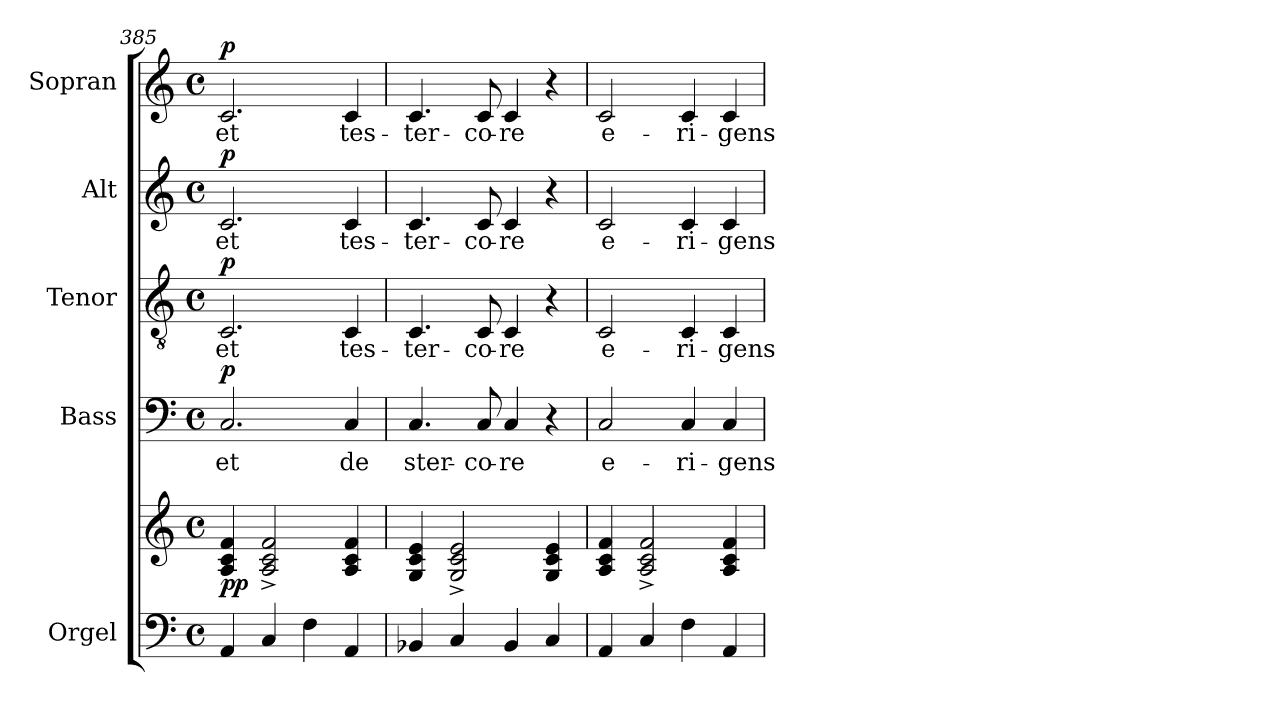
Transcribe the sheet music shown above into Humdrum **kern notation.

**kern	**kern	**dynam	**kern	**text	**dynam	**kern	**text	**dynam	**kern	**text	**dynam	**kern	**text	**dynam
*part5	*part5	*part5	*part4	*part4	*part4	*part3	*part3	*part3	*part2	*part2	*part2	*part1	*part1	*part1
*staff6	*staff5	*staff5/6	*staff4	*staff4	*staff4	*staff3	*staff3	*staff3	*staff2	*staff2	*staff2	*staff1	*staff1	*staff1
*I"Orgel	*	*	*I"Bass	*	*	*I"Tenor	*	*	*I"Alt	*	*	*I"Sopran	*	*
*I'Org.	*	*	*I'B.	*	*	*I'T.	*	*	*I'A.	*	*	*I'S.	*	*
*clefF4	*clefG2	*	*clefF4	*	*	*clefGv2	*	*	*clefG2	*	*	*clefG2	*	*
*k[]	*k[]	*	*k[]	*	*	*k[]	*	*	*k[]	*	*	*k[]	*	*
*C:	*C:	*	*C:	*	*	*C:	*	*	*C:	*	*	*C:	*	*
*M4/4	*M4/4	*	*M4/4	*	*	*M4/4	*	*	*M4/4	*	*	*M4/4	*	*
*met(c)	*met(c)	*	*met(c)	*	*	*met(c)	*	*	*met(c)	*	*	*met(c)	*	*
=385	=385	=385	=385	=385	=385	=385	=385	=385	=385	=385	=385	=385	=385	=385
!	!	!LO:DY:b	!	!LO:LY:b	!LO:DY:a	!	!LO:LY:b	!LO:DY:a	!	!LO:LY:b	!LO:DY:a	!	!LO:LY:b	!LO:DY:a
4AA/	4A/ 4c/ 4f/	pp	2.C/	et	p	2.C/	et	p	2.c/	et	p	2.c/	et	p
4C/	2A/^< 2c/^< 2f/^<	.	.	.	.	.	.	.	.	.	.	.	.	.
4F\	.	.	.	.	.	.	.	.	.	.	.	.	.	.
!	!	!	!	!LO:LY:b	!	!	!LO:LY:b	!	!	!LO:LY:b	!	!	!LO:LY:b	!
4AA/	4A/ 4c/ 4f/	.	4C/	de	.	4C/	tes-	.	4c/	tes-	.	4c/	tes-	.
!!LO:LB:g=z
=386	=386	=386	=386	=386	=386	=386	=386	=386	=386	=386	=386	=386	=386	=386
!	!	!	!	!LO:LY:b	!	!	!LO:LY:b	!	!	!LO:LY:b	!	!	!LO:LY:b	!
4BB-X/	4G/ 4c/ 4e/	.	4.C/	ster-	.	4.C/	-ter-	.	4.c/	-ter-	.	4.c/	-ter-	.
4C/	2G/^< 2c/^< 2e/^<	.	.	.	.	.	.	.	.	.	.	.	.	.
!	!	!	!	!LO:LY:b	!	!	!LO:LY:b	!	!	!LO:LY:b	!	!	!LO:LY:b	!
.	.	.	8C/	-co-	.	8C/	-co-	.	8c/	-co-	.	8c/	-co-	.
!	!	!	!	!LO:LY:b	!	!	!LO:LY:b	!	!	!LO:LY:b	!	!	!LO:LY:b	!
4BB-/	.	.	4C/	-re	.	4C/	-re	.	4c/	-re	.	4c/	-re	.
4C/	4G/ 4c/ 4e/	.	4r	.	.	4r	.	.	4r	.	.	4r	.	.
=387	=387	=387	=387	=387	=387	=387	=387	=387	=387	=387	=387	=387	=387	=387
!	!	!	!	!LO:LY:b	!	!	!LO:LY:b	!	!	!LO:LY:b	!	!	!LO:LY:b	!
4AA/	4A/ 4c/ 4f/	.	2C/	e-	.	2C/	e-	.	2c/	e-	.	2c/	e-	.
4C/	2A/^< 2c/^< 2f/^<	.	.	.	.	.	.	.	.	.	.	.	.	.
!	!	!	!	!LO:LY:b	!	!	!LO:LY:b	!	!	!LO:LY:b	!	!	!LO:LY:b	!
4F\	.	.	4C/	-ri-	.	4C/	-ri-	.	4c/	-ri-	.	4c/	-ri-	.
!	!	!	!	!LO:LY:b	!	!	!LO:LY:b	!	!	!LO:LY:b	!	!	!LO:LY:b	!
4AA/	4A/ 4c/ 4f/	.	4C/	-gens	.	4C/	-gens	.	4c/	-gens	.	4c/	-gens	.
=	=	=	=	=	=	=	=	=	=	=	=	=	=	=
*-	*-	*-	*-	*-	*-	*-	*-	*-	*-	*-	*-	*-	*-	*-
